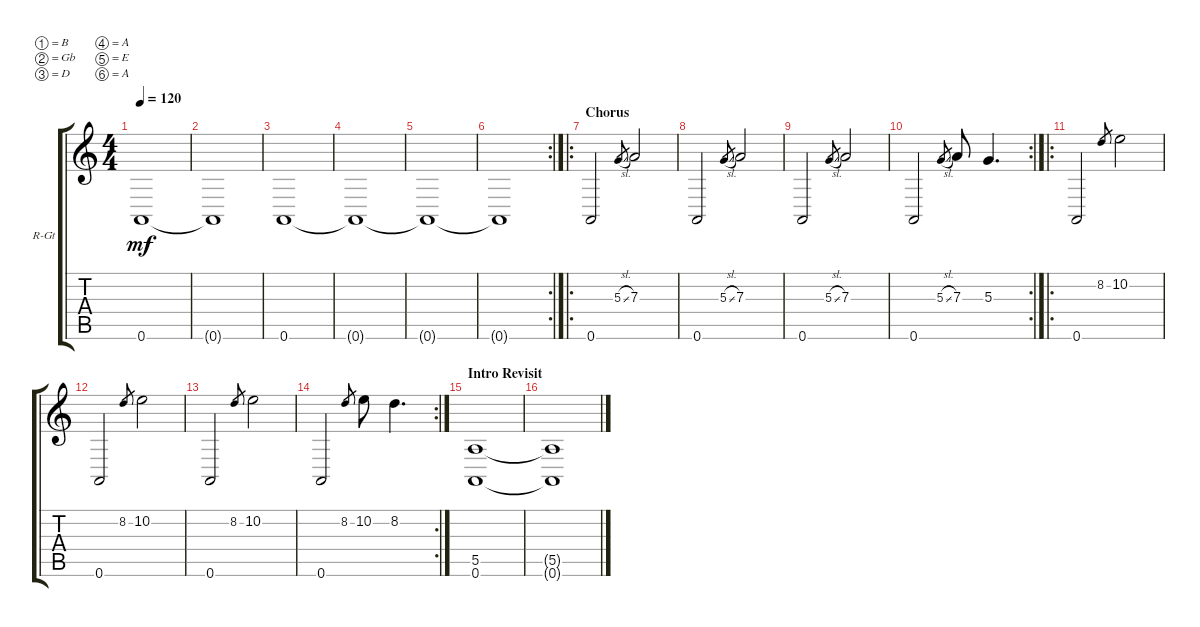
\bracketExtendMode groupsimilarinstruments
\firstSystemTrackNameOrientation horizontal
\otherSystemsTrackNameOrientation horizontal
\track ("Right Guitar" "R-Gt") {instrument distortionguitar}
\staff {score tabs}
\tuning (B3 Gb3 D3 A2 E2 A1)
\ts (4 4)
\tempo 120
\clef g2
\ks c
0.6{t}.1{dy mf} |
0.6{t}.1 |
0.6.1 |
0.6{t}.1 |
0.6{t}.1 |
\rc 2
0.6{t}.1 |
\ro
\section ("" "Chorus")
0.6.2 5.3{sl}.8{gr} 7.3.2 |
0.6.2 5.3{sl}.8{gr} 7.3.2 |
0.6.2 5.3{sl}.8{gr} 7.3.2 |
\rc 2
0.6.2 5.3{sl}.8{gr} 7.3.8 5.3.4{d} |
\ro
0.6.2 8.2.8{gr} 10.2.2 |
0.6.2 8.2.8{gr} 10.2.2 |
0.6.2 8.2.8{gr} 10.2.2 |
\rc 2
0.6.2 8.2.8{gr} 10.2.8 8.2.4{d} |
\section ("" "Intro Revisit")
(0.6 5.5).1 |
(5.5{t} 0.6{t}).1
